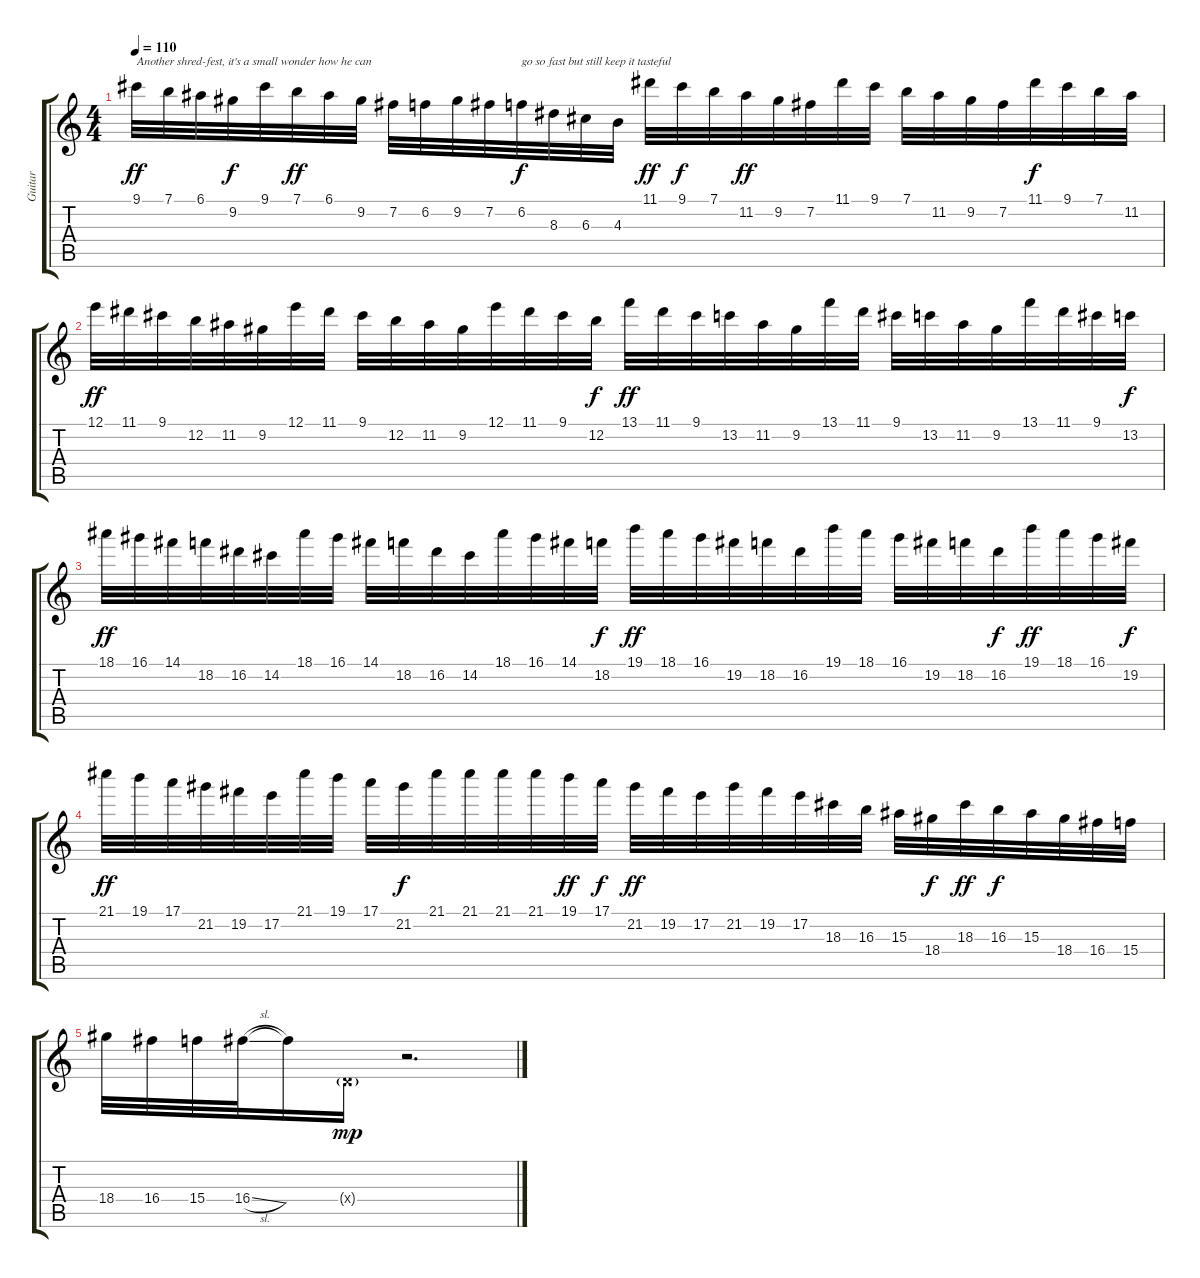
\track ("Guitar" "Guitar") {instrument overdrivenguitar}
\staff {score tabs}
\tuning (E4 B3 G3 D3 A2 E2) {hide}
\ts (4 4)
\tempo 110
\clef g2
\ks c
9.1.32{txt "Another shred-fest, it's a small wonder how he can" dy ff volume 16 balance 0} 7.1.32 6.1.32 9.2.32{dy f} 9.1.32{balance 16} 7.1.32{dy ff} 6.1.32 9.2.32 7.2.32 6.2.32 9.2.32{balance 0} 7.2.32 6.2.32{txt "go so fast but still keep it tasteful" dy f} 8.3.32 6.3.32 4.3.32 11.1.32{dy ff balance 16} 9.1.32{dy f} 7.1.32 11.2.32{dy ff} 9.2.32 7.2.32 11.1.32{balance 0} 9.1.32 7.1.32 11.2.32 9.2.32 7.2.32 11.1.32{dy f balance 16} 9.1.32 7.1.32 11.2.32 |
12.1.32{dy ff balance 0} 11.1.32 9.1.32 12.2.32 11.2.32 9.2.32 12.1.32{balance 16} 11.1.32 9.1.32 12.2.32 11.2.32 9.2.32 12.1.32{balance 0} 11.1.32 9.1.32 12.2.32{dy f} 13.1.32{dy ff balance 16} 11.1.32 9.1.32 13.2.32 11.2.32 9.2.32 13.1.32{balance 0} 11.1.32 9.1.32 13.2.32 11.2.32 9.2.32 13.1.32{balance 16} 11.1.32 9.1.32 13.2.32{dy f} |
18.1.32{dy ff balance 0} 16.1.32 14.1.32 18.2.32 16.2.32 14.2.32 18.1.32{balance 16} 16.1.32 14.1.32 18.2.32 16.2.32 14.2.32 18.1.32{balance 0} 16.1.32 14.1.32 18.2.32{dy f} 19.1.32{dy ff balance 16} 18.1.32 16.1.32 19.2.32 18.2.32 16.2.32 19.1.32{balance 0} 18.1.32 16.1.32 19.2.32 18.2.32 16.2.32{dy f} 19.1.32{dy ff balance 16} 18.1.32 16.1.32 19.2.32{dy f} |
21.1.32{dy ff balance 0} 19.1.32 17.1.32 21.2.32 19.2.32 17.2.32 21.1.32{balance 16} 19.1.32 17.1.32 21.2.32{dy f} 21.1.32{balance 0} 21.1.32 21.1.32 21.1.32 19.1.32{dy ff} 17.1.32{dy f} 21.2.32{dy ff} 19.2.32 17.2.32 21.2.32{balance 16} 19.2.32 17.2.32 18.3.32 16.3.32 15.3.32 18.4.32{dy f} 18.3.32{dy ff balance 0} 16.3.32{dy f} 15.3.32 18.4.32 16.4.32 15.4.32 |
18.4.32{balance 16} 16.4.32 15.4.32 16.4{sl}.32 16.4{t}.16 0.4{g x}.16{dy mp} r.2{d}
